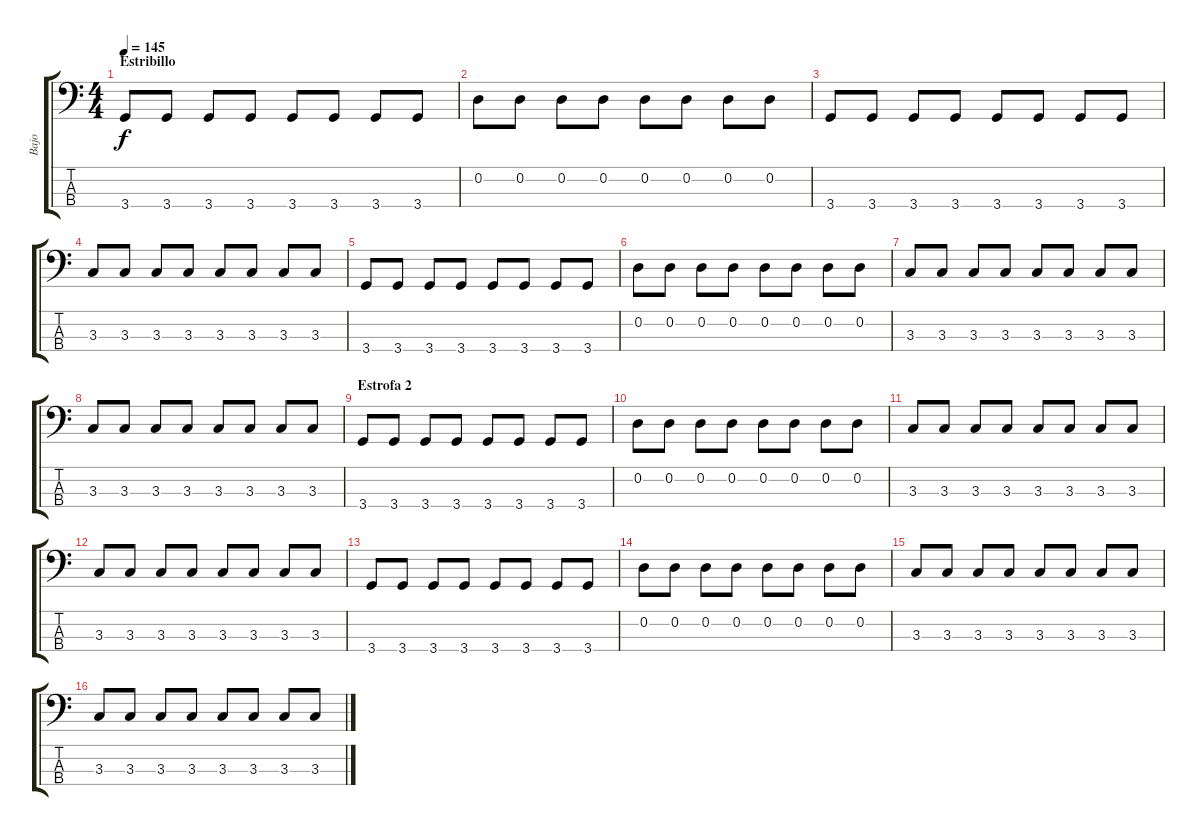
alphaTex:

\track ("Bajo" "Bajo") {instrument electricbassfinger}
\staff {score tabs}
\tuning (G2 D2 A1 E1) {hide}
\ts (4 4)
\section ("" "Estribillo")
\tempo 145
\clef f4
\ks c
3.4.8{dy f} 3.4.8 3.4.8 3.4.8 3.4.8 3.4.8 3.4.8 3.4.8 |
0.2.8 0.2.8 0.2.8 0.2.8 0.2.8 0.2.8 0.2.8 0.2.8 |
3.4.8 3.4.8 3.4.8 3.4.8 3.4.8 3.4.8 3.4.8 3.4.8 |
3.3.8 3.3.8 3.3.8 3.3.8 3.3.8 3.3.8 3.3.8 3.3.8 |
3.4.8 3.4.8 3.4.8 3.4.8 3.4.8 3.4.8 3.4.8 3.4.8 |
0.2.8 0.2.8 0.2.8 0.2.8 0.2.8 0.2.8 0.2.8 0.2.8 |
3.3.8 3.3.8 3.3.8 3.3.8 3.3.8 3.3.8 3.3.8 3.3.8 |
3.3.8 3.3.8 3.3.8 3.3.8 3.3.8 3.3.8 3.3.8 3.3.8 |
\section ("" "Estrofa 2")
3.4.8 3.4.8 3.4.8 3.4.8 3.4.8 3.4.8 3.4.8 3.4.8 |
0.2.8 0.2.8 0.2.8 0.2.8 0.2.8 0.2.8 0.2.8 0.2.8 |
3.3.8 3.3.8 3.3.8 3.3.8 3.3.8 3.3.8 3.3.8 3.3.8 |
3.3.8 3.3.8 3.3.8 3.3.8 3.3.8 3.3.8 3.3.8 3.3.8 |
3.4.8 3.4.8 3.4.8 3.4.8 3.4.8 3.4.8 3.4.8 3.4.8 |
0.2.8 0.2.8 0.2.8 0.2.8 0.2.8 0.2.8 0.2.8 0.2.8 |
3.3.8 3.3.8 3.3.8 3.3.8 3.3.8 3.3.8 3.3.8 3.3.8 |
3.3.8 3.3.8 3.3.8 3.3.8 3.3.8 3.3.8 3.3.8 3.3.8
